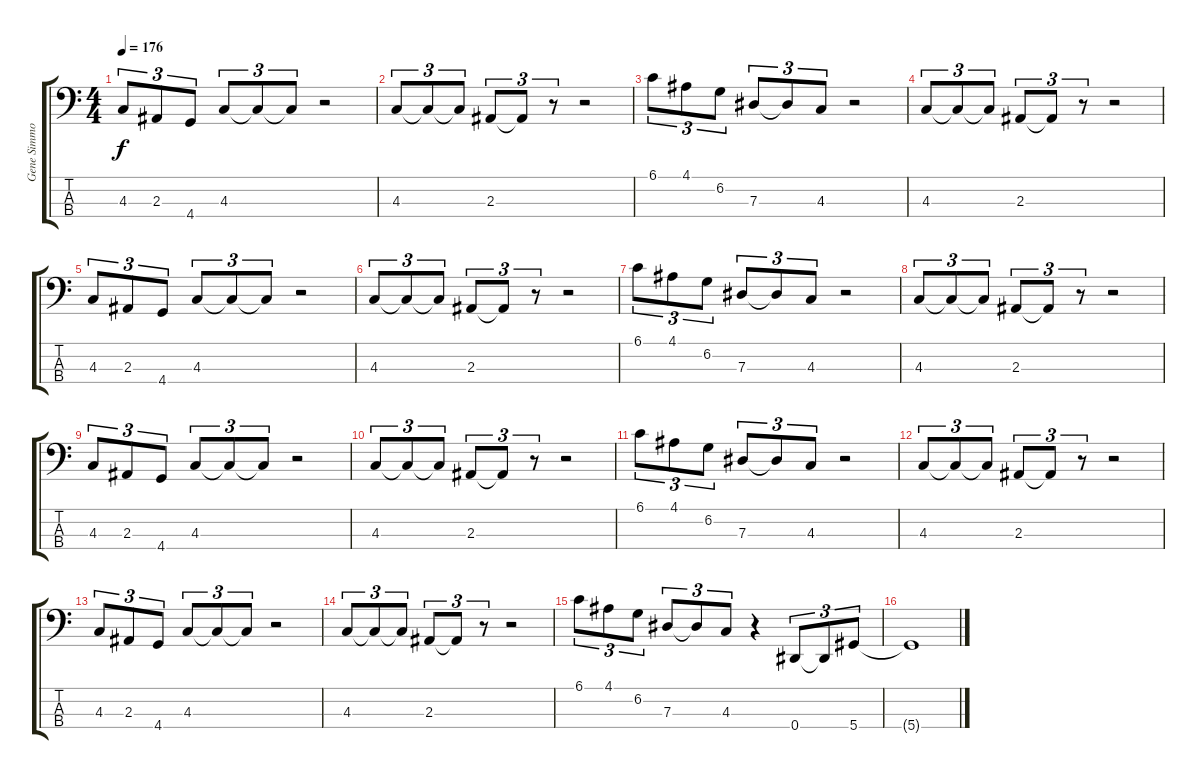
\track ("Gene Simmons" "Gene Simmo") {instrument electricbasspick}
\staff {score tabs}
\tuning (Gb2 Db2 Ab1 Eb1) {hide}
\ts (4 4)
\tempo 176
\clef f4
\ks c
4.3.8{tu (3 2) dy f} 2.3.8{tu (3 2)} 4.4.8{tu (3 2)} 4.3.8{tu (3 2)} 4.3{t}.8{tu (3 2)} 4.3{t}.8{tu (3 2)} r.2 |
4.3.8{tu (3 2)} 4.3{t}.8{tu (3 2)} 4.3{t}.8{tu (3 2)} 2.3.8{tu (3 2)} 2.3{t}.8{tu (3 2)} r.8{tu (3 2)} r.2 |
6.1.8{tu (3 2)} 4.1.8{tu (3 2)} 6.2.8{tu (3 2)} 7.3.8{tu (3 2)} 7.3{t}.8{tu (3 2)} 4.3.8{tu (3 2)} r.2 |
4.3.8{tu (3 2)} 4.3{t}.8{tu (3 2)} 4.3{t}.8{tu (3 2)} 2.3.8{tu (3 2)} 2.3{t}.8{tu (3 2)} r.8{tu (3 2)} r.2 |
4.3.8{tu (3 2)} 2.3.8{tu (3 2)} 4.4.8{tu (3 2)} 4.3.8{tu (3 2)} 4.3{t}.8{tu (3 2)} 4.3{t}.8{tu (3 2)} r.2 |
4.3.8{tu (3 2)} 4.3{t}.8{tu (3 2)} 4.3{t}.8{tu (3 2)} 2.3.8{tu (3 2)} 2.3{t}.8{tu (3 2)} r.8{tu (3 2)} r.2 |
6.1.8{tu (3 2)} 4.1.8{tu (3 2)} 6.2.8{tu (3 2)} 7.3.8{tu (3 2)} 7.3{t}.8{tu (3 2)} 4.3.8{tu (3 2)} r.2 |
4.3.8{tu (3 2)} 4.3{t}.8{tu (3 2)} 4.3{t}.8{tu (3 2)} 2.3.8{tu (3 2)} 2.3{t}.8{tu (3 2)} r.8{tu (3 2)} r.2 |
4.3.8{tu (3 2)} 2.3.8{tu (3 2)} 4.4.8{tu (3 2)} 4.3.8{tu (3 2)} 4.3{t}.8{tu (3 2)} 4.3{t}.8{tu (3 2)} r.2 |
4.3.8{tu (3 2)} 4.3{t}.8{tu (3 2)} 4.3{t}.8{tu (3 2)} 2.3.8{tu (3 2)} 2.3{t}.8{tu (3 2)} r.8{tu (3 2)} r.2 |
6.1.8{tu (3 2)} 4.1.8{tu (3 2)} 6.2.8{tu (3 2)} 7.3.8{tu (3 2)} 7.3{t}.8{tu (3 2)} 4.3.8{tu (3 2)} r.2 |
4.3.8{tu (3 2)} 4.3{t}.8{tu (3 2)} 4.3{t}.8{tu (3 2)} 2.3.8{tu (3 2)} 2.3{t}.8{tu (3 2)} r.8{tu (3 2)} r.2 |
4.3.8{tu (3 2)} 2.3.8{tu (3 2)} 4.4.8{tu (3 2)} 4.3.8{tu (3 2)} 4.3{t}.8{tu (3 2)} 4.3{t}.8{tu (3 2)} r.2 |
4.3.8{tu (3 2)} 4.3{t}.8{tu (3 2)} 4.3{t}.8{tu (3 2)} 2.3.8{tu (3 2)} 2.3{t}.8{tu (3 2)} r.8{tu (3 2)} r.2 |
6.1.8{tu (3 2)} 4.1.8{tu (3 2)} 6.2.8{tu (3 2)} 7.3.8{tu (3 2)} 7.3{t}.8{tu (3 2)} 4.3.8{tu (3 2)} r.4 0.4.8{tu (3 2)} 0.4{t}.8{tu (3 2)} 5.4.8{tu (3 2)} |
5.4{t}.1
